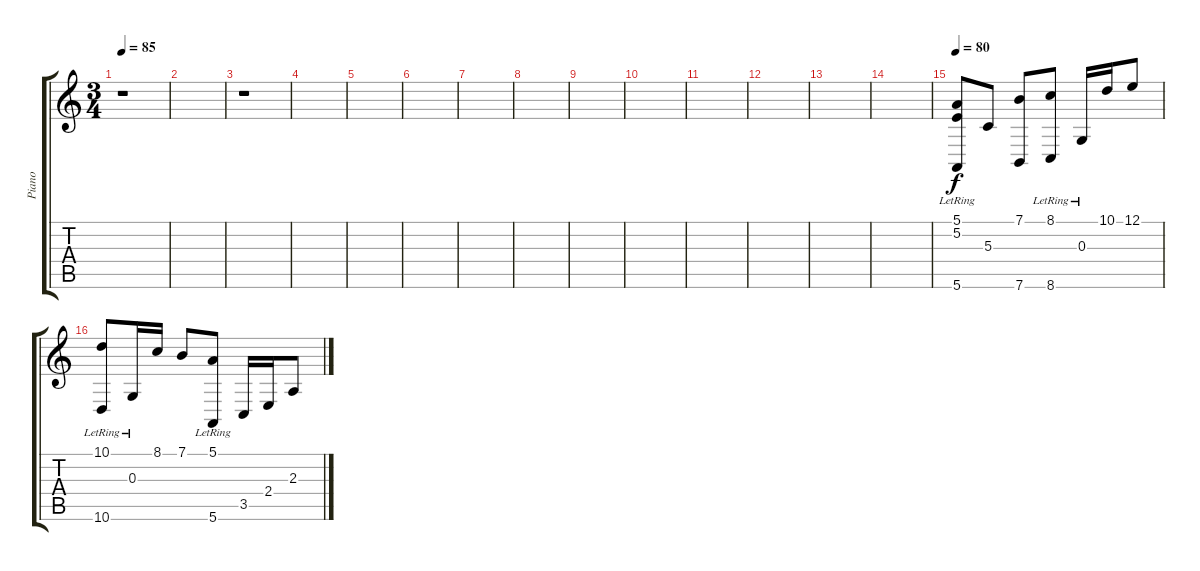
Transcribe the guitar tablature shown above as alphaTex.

\track ("Piano" "Piano") {instrument acousticgrandpiano}
\staff {score tabs}
\tuning (E4 B3 G3 D3 A2 E2) {hide}
\ts (3 4)
\tempo 85
\clef g2
\ks c
r.1{dy f} |
|
r.1 |
|
|
|
|
|
|
|
|
|
|
|
\tempo 80
(5.1{lr} 5.2{lr} 5.6{lr}).8 5.3.8 (7.1 7.6).8 (8.1{lr} 8.6{lr}).8 0.3{lr}.16 10.1.16 12.1.8 |
(10.1{lr} 10.6{lr}).8 0.3{lr}.16 8.1.16 7.1.8 (5.1{lr} 5.6{lr}).8 3.5.16 2.4.16 2.3.8
